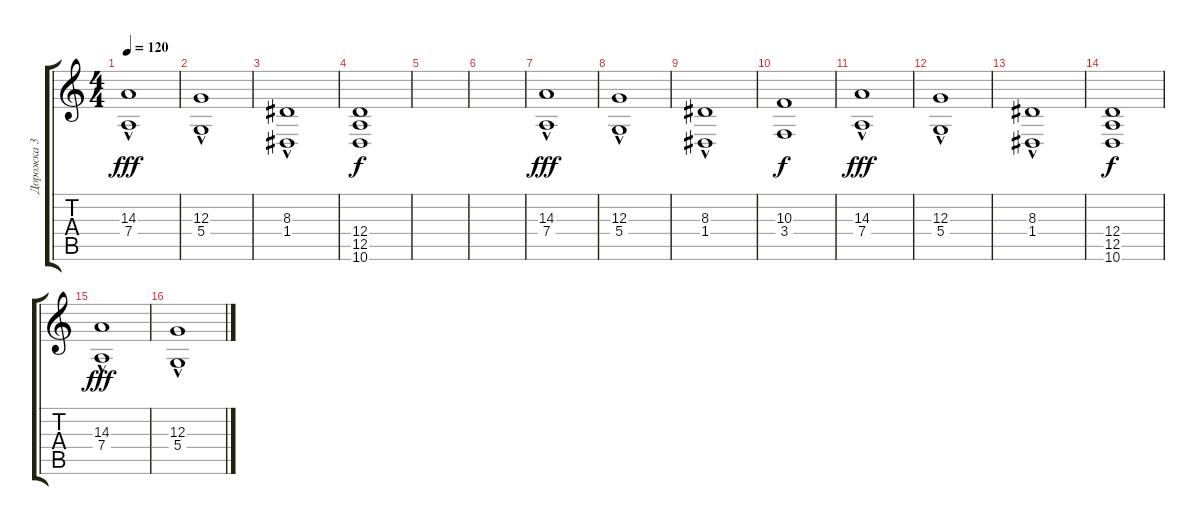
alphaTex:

\track ("Дорожка 3" "Дорожка 3") {instrument lead6voice}
\staff {score tabs}
\tuning (E4 B3 G3 D3 A2 E2) {hide}
\ts (4 4)
\tempo 120
\clef g2
\ks c
(14.3{hac} 7.4).1{dy fff} |
(12.3{hac} 5.4).1 |
(8.3{hac} 1.4).1 |
(12.4 12.5 10.6).1{dy f} |
|
|
(14.3{hac} 7.4).1{dy fff} |
(12.3{hac} 5.4).1 |
(8.3{hac} 1.4).1 |
(10.3 3.4).1{dy f} |
(14.3{hac} 7.4).1{dy fff} |
(12.3{hac} 5.4).1 |
(8.3{hac} 1.4).1 |
(12.4 12.5 10.6).1{dy f} |
(14.3{hac} 7.4).1{dy fff} |
(12.3{hac} 5.4).1
